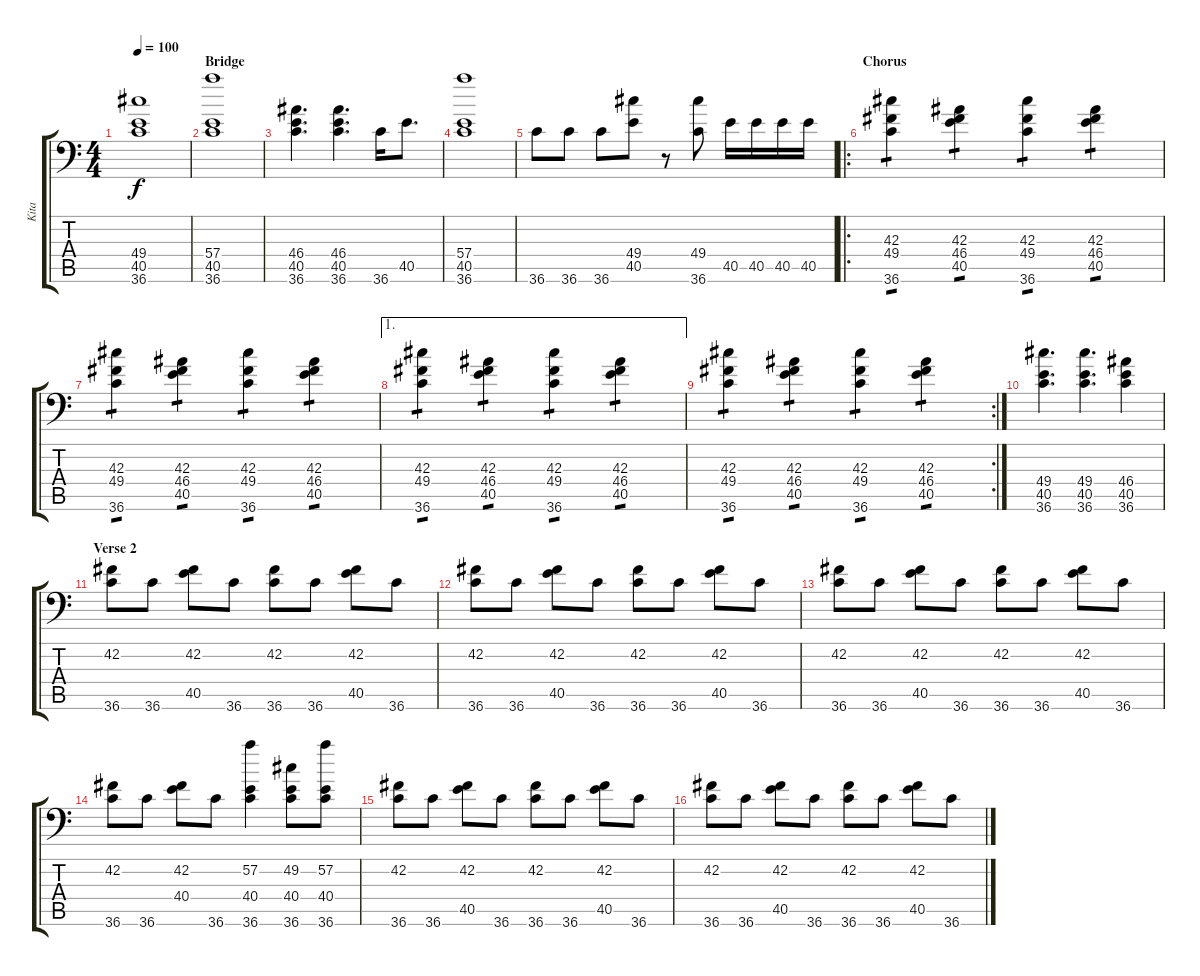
\track ("Kita" "Kita") {instrument acousticgrandpiano}
\staff {score tabs}
\tuning (C-1 C-1 C-1 C-1 C-1 C-1) {hide}
\ts (4 4)
\tempo 100
\clef f4
\ks c
(49.4 40.5 36.6).1{dy f} |
\section ("" "Bridge")
(57.4 40.5 36.6).1 |
(46.4 40.5 36.6).4{d} (46.4 40.5 36.6).4{d} 36.6.16 40.5.8{d} |
(57.4 40.5 36.6).1 |
36.6.8 36.6.8 36.6.8 (49.4 40.5).8 r.8 (49.4 36.6).8 40.5.16 40.5.16 40.5.16 40.5.16 |
\ro
\section ("" "Chorus")
(42.3 49.4 36.6).4{tp 1} (42.3 46.4 40.5).4{tp 1} (42.3 49.4 36.6).4{tp 1} (42.3 46.4 40.5).4{tp 1} |
(42.3 49.4 36.6).4{tp 1} (42.3 46.4 40.5).4{tp 1} (42.3 49.4 36.6).4{tp 1} (42.3 46.4 40.5).4{tp 1} |
\ae 1
(42.3 49.4 36.6).4{tp 1} (42.3 46.4 40.5).4{tp 1} (42.3 49.4 36.6).4{tp 1} (42.3 46.4 40.5).4{tp 1} |
\rc 2
(42.3 49.4 36.6).4{tp 1} (42.3 46.4 40.5).4{tp 1} (42.3 49.4 36.6).4{tp 1} (42.3 46.4 40.5).4{tp 1} |
(49.4 40.5 36.6).4{d} (49.4 40.5 36.6).4{d} (46.4 40.5 36.6).4 |
\section ("" "Verse 2")
(42.2 36.6).8 36.6.8 (42.2 40.5).8 36.6.8 (42.2 36.6).8 36.6.8 (42.2 40.5).8 36.6.8 |
(42.2 36.6).8 36.6.8 (42.2 40.5).8 36.6.8 (42.2 36.6).8 36.6.8 (42.2 40.5).8 36.6.8 |
(42.2 36.6).8 36.6.8 (42.2 40.5).8 36.6.8 (42.2 36.6).8 36.6.8 (42.2 40.5).8 36.6.8 |
(42.2 36.6).8 36.6.8 (42.2 40.4).8 36.6.8 (57.2 40.4 36.6).4 (49.2 40.4 36.6).8 (57.2 40.4 36.6).8 |
(42.2 36.6).8 36.6.8 (42.2 40.5).8 36.6.8 (42.2 36.6).8 36.6.8 (42.2 40.5).8 36.6.8 |
(42.2 36.6).8 36.6.8 (42.2 40.5).8 36.6.8 (42.2 36.6).8 36.6.8 (42.2 40.5).8 36.6.8
